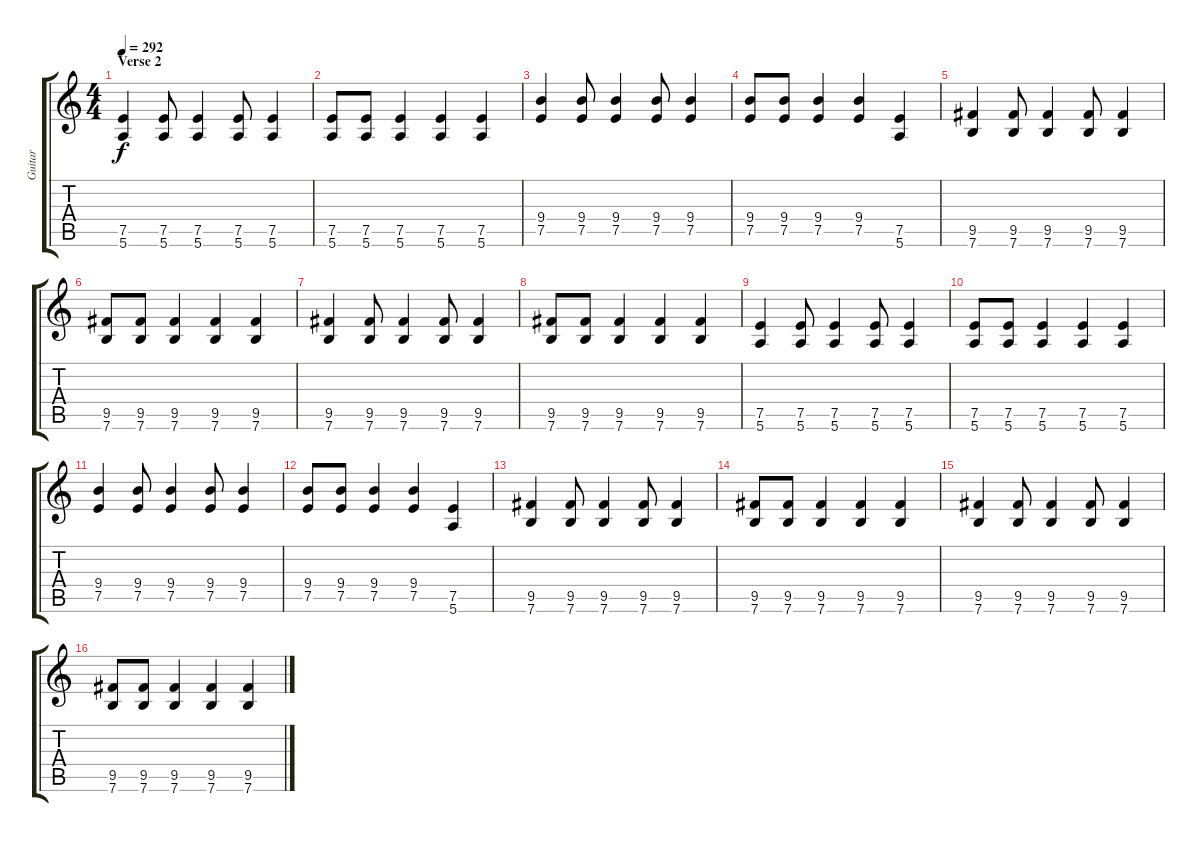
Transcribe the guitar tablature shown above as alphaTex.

\track ("Guitar" "Guitar") {instrument overdrivenguitar}
\staff {score tabs}
\tuning (E4 B3 G3 D3 A2 E2) {hide}
\ts (4 4)
\section ("" "Verse 2")
\tempo 292
\clef g2
\ks c
(7.5 5.6).4{dy f} (7.5 5.6).8 (7.5 5.6).4 (7.5 5.6).8 (7.5 5.6).4 |
(7.5 5.6).8 (7.5 5.6).8 (7.5 5.6).4 (7.5 5.6).4 (7.5 5.6).4 |
(9.4 7.5).4 (9.4 7.5).8 (9.4 7.5).4 (9.4 7.5).8 (9.4 7.5).4 |
(9.4 7.5).8 (9.4 7.5).8 (9.4 7.5).4 (9.4 7.5).4 (7.5 5.6).4 |
(9.5 7.6).4 (9.5 7.6).8 (9.5 7.6).4 (9.5 7.6).8 (9.5 7.6).4 |
(9.5 7.6).8 (9.5 7.6).8 (9.5 7.6).4 (9.5 7.6).4 (9.5 7.6).4 |
(9.5 7.6).4 (9.5 7.6).8 (9.5 7.6).4 (9.5 7.6).8 (9.5 7.6).4 |
(9.5 7.6).8 (9.5 7.6).8 (9.5 7.6).4 (9.5 7.6).4 (9.5 7.6).4 |
(7.5 5.6).4 (7.5 5.6).8 (7.5 5.6).4 (7.5 5.6).8 (7.5 5.6).4 |
(7.5 5.6).8 (7.5 5.6).8 (7.5 5.6).4 (7.5 5.6).4 (7.5 5.6).4 |
(9.4 7.5).4 (9.4 7.5).8 (9.4 7.5).4 (9.4 7.5).8 (9.4 7.5).4 |
(9.4 7.5).8 (9.4 7.5).8 (9.4 7.5).4 (9.4 7.5).4 (7.5 5.6).4 |
(9.5 7.6).4 (9.5 7.6).8 (9.5 7.6).4 (9.5 7.6).8 (9.5 7.6).4 |
(9.5 7.6).8 (9.5 7.6).8 (9.5 7.6).4 (9.5 7.6).4 (9.5 7.6).4 |
(9.5 7.6).4 (9.5 7.6).8 (9.5 7.6).4 (9.5 7.6).8 (9.5 7.6).4 |
(9.5 7.6).8 (9.5 7.6).8 (9.5 7.6).4 (9.5 7.6).4 (9.5 7.6).4
